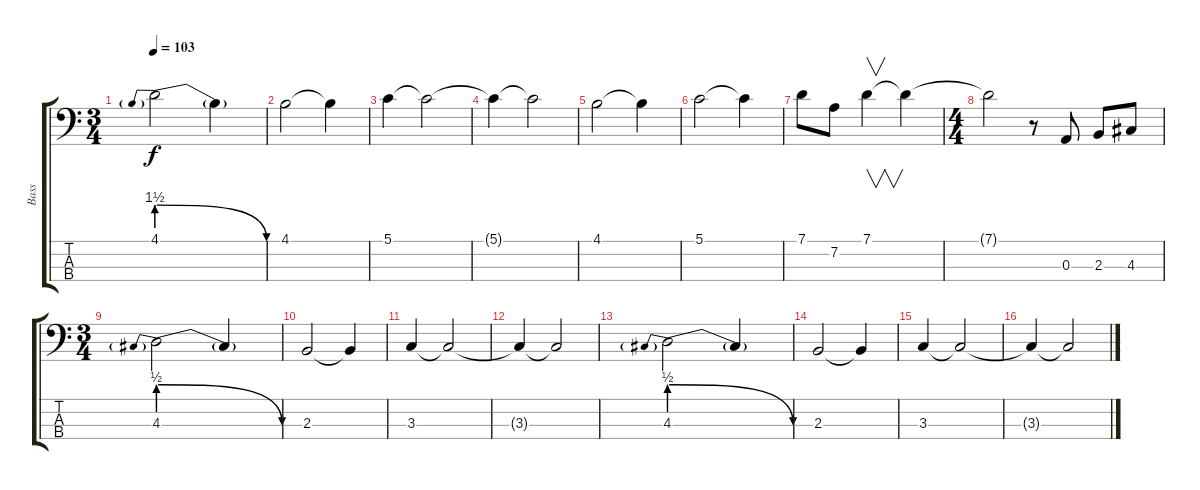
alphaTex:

\track ("Bass" "Bass") {instrument acousticguitarsteel}
\staff {score tabs}
\tuning (G2 D2 A1 E1) {hide}
\ts (3 4)
\tempo 103
\clef f4
\ks c
4.1{be (prebendrelease 0 6 60 0)}.2{dy f} 4.1{t}.4 |
4.1.2 4.1{t}.4 |
5.1.4 5.1{t}.2 |
5.1{t}.4 5.1{t}.2 |
4.1.2 4.1{t}.4 |
5.1.2 5.1{t}.4 |
7.1.8 7.2.8 7.1.4{v} 7.1{t}.4 |
\ts (4 4)
7.1{t}.2 r.8 0.3.8 2.3.8 4.3.8 |
\ts (3 4)
4.3{be (prebendrelease 0 2 60 0)}.2 4.3{t}.4 |
2.3.2 2.3{t}.4 |
3.3.4 3.3{t}.2 |
3.3{t}.4 3.3{t}.2 |
4.3{be (prebendrelease 0 2 60 0)}.2 4.3{t}.4 |
2.3.2 2.3{t}.4 |
3.3.4 3.3{t}.2 |
3.3{t}.4 3.3{t}.2
